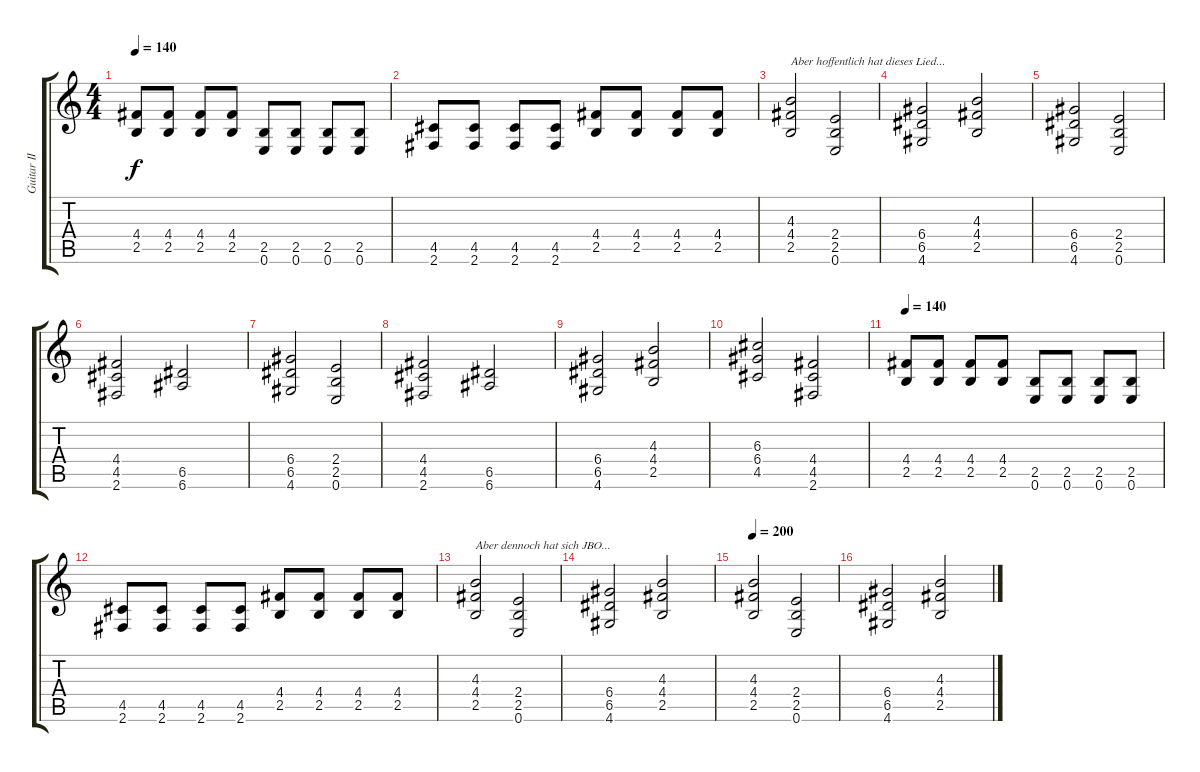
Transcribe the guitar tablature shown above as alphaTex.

\track ("Guitar II" "Guitar II") {instrument distortionguitar}
\staff {score tabs}
\tuning (E4 B3 G3 D3 A2 E2) {hide}
\ts (4 4)
\tempo 140
\clef g2
\ks c
(4.4 2.5).8{dy f} (4.4 2.5).8 (4.4 2.5).8 (4.4 2.5).8 (2.5 0.6).8 (2.5 0.6).8 (2.5 0.6).8 (2.5 0.6).8 |
(4.5 2.6).8 (4.5 2.6).8 (4.5 2.6).8 (4.5 2.6).8 (4.4 2.5).8 (4.4 2.5).8 (4.4 2.5).8 (4.4 2.5).8 |
(4.3 4.4 2.5).2{txt "Aber hoffentlich hat dieses Lied..."} (2.4 2.5 0.6).2 |
(6.4 6.5 4.6).2 (4.3 4.4 2.5).2 |
(6.4 6.5 4.6).2 (2.4 2.5 0.6).2 |
(4.4 4.5 2.6).2 (6.5 6.6).2 |
(6.4 6.5 4.6).2 (2.4 2.5 0.6).2 |
(4.4 4.5 2.6).2 (6.5 6.6).2 |
(6.4 6.5 4.6).2 (4.3 4.4 2.5).2 |
(6.3 6.4 4.5).2 (4.4 4.5 2.6).2 |
\tempo 140
(4.4 2.5).8 (4.4 2.5).8 (4.4 2.5).8 (4.4 2.5).8 (2.5 0.6).8 (2.5 0.6).8 (2.5 0.6).8 (2.5 0.6).8 |
(4.5 2.6).8 (4.5 2.6).8 (4.5 2.6).8 (4.5 2.6).8 (4.4 2.5).8 (4.4 2.5).8 (4.4 2.5).8 (4.4 2.5).8 |
(4.3 4.4 2.5).2{txt "Aber dennoch hat sich JBO..."} (2.4 2.5 0.6).2 |
(6.4 6.5 4.6).2 (4.3 4.4 2.5).2 |
\tempo 200
(4.3 4.4 2.5).2 (2.4 2.5 0.6).2 |
(6.4 6.5 4.6).2 (4.3 4.4 2.5).2
